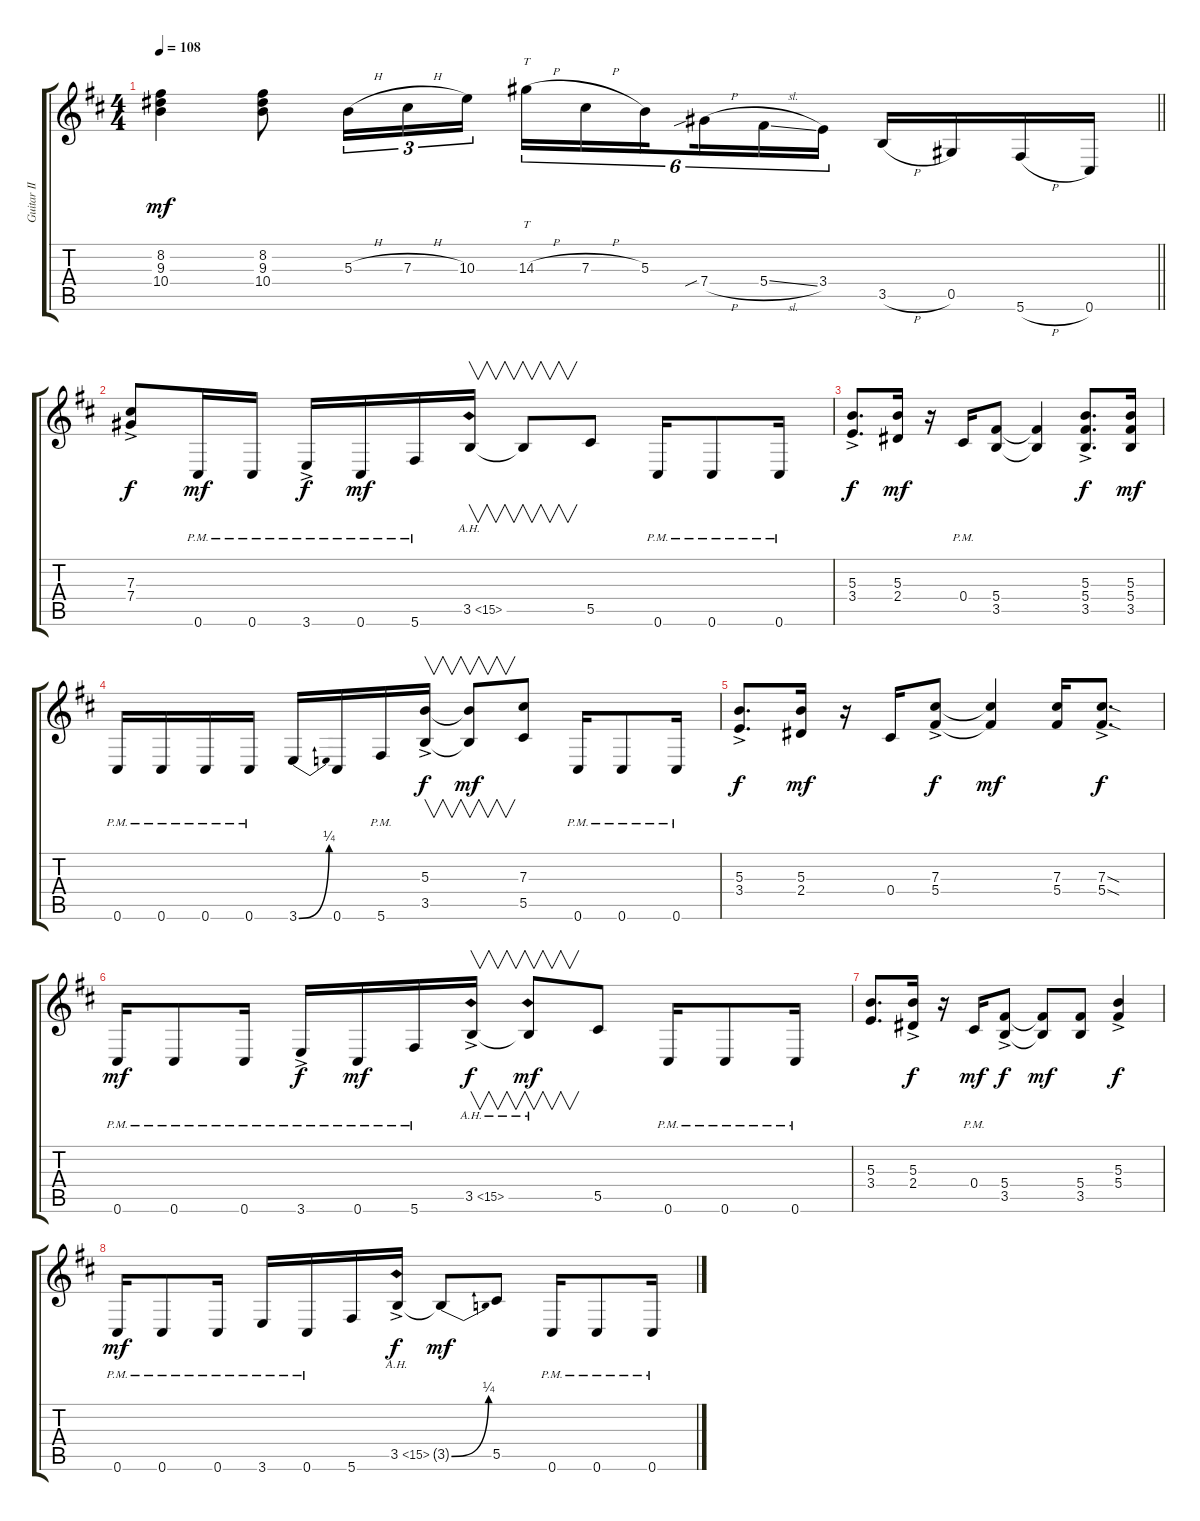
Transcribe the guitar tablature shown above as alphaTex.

\track ("Guitar II" "Guitar II") {instrument distortionguitar}
\staff {score tabs}
\tuning (Eb4 Bb3 Gb3 Db3 Ab2 Db2) {hide}
\ts (4 4)
\tempo 108
\clef g2
\barLineRight lightlight
\ks d
(8.2{t} 9.3{t} 10.4{t}).4{dy mf} (8.2 9.3 10.4).8 5.3{h}.16{tu (3 2)} 7.3{h}.16{tu (3 2)} 10.3.16{tu (3 2)} 14.3{h}.16{tt tu (6 4)} 7.3{h}.16{tu (6 4)} 5.3.16{tu (6 4) beam splitsecondary} 7.4{sib h}.16{tu (6 4)} 5.4{sl}.16{tu (6 4)} 3.4.16{tu (6 4)} 3.5{h}.16 0.5.16 5.6{h}.16 0.6.16 |
(7.3{ac} 7.4{ac}).8{dy f} 0.6{pm}.16{dy mf} 0.6{pm}.16 3.6{ac pm}.16{dy f} 0.6{pm}.16{dy mf} 5.6{pm}.16 3.5{ah 12}.16{v} 3.5{t}.8{v} 5.5.8 0.6{pm}.16 0.6{pm}.8 0.6{pm}.16 |
(5.3{ac} 3.4{ac}).8{d dy f} (5.3 2.4).16{dy mf} r.16 0.4{pm}.16 (5.4 3.5).8 (5.4{t} 3.5{t}).4 (5.3{ac} 5.4{ac} 3.5{ac}).8{d dy f} (5.3 5.4 3.5).16{dy mf} |
0.6{pm}.16 0.6{pm}.16 0.6{pm}.16 0.6{pm}.16 3.6{be (bend 0 0 60 1)}.16 0.6.16 5.6{pm}.16 (5.3{ac} 3.5{ac}).16{v dy f} (5.3{t} 3.5{t}).8{v dy mf} (7.3 5.5).8 0.6{pm}.16 0.6{pm}.8 0.6{pm}.16 |
(5.3{ac} 3.4{ac}).8{d dy f} (5.3 2.4).16{dy mf} r.16 0.4.16 (7.3{ac} 5.4{ac}).8{dy f} (7.3{t} 5.4{t}).4{dy mf} (7.3 5.4).16 (7.3{sod ac} 5.4{sod ac}).8{d dy f} |
0.6{pm}.16{dy mf} 0.6{pm}.8 0.6{pm}.16 3.6{ac pm}.16{dy f} 0.6{pm}.16{dy mf} 5.6{pm}.16 3.5{ah 12 ac}.16{v dy f} 3.5{ah 12 t}.8{v dy mf} 5.5.8 0.6{pm}.16 0.6{pm}.8 0.6{pm}.16 |
(5.3 3.4).8{d} (5.3{ac} 2.4{ac}).16{dy f} r.16 0.4{pm}.16{dy mf} (5.4{ac} 3.5{ac}).8{dy f} (5.4{t} 3.5{t}).8{dy mf} (5.4 3.5).8 (5.3{ac} 5.4{ac}).4{dy f} |
0.6{pm}.16{dy mf} 0.6{pm}.8 0.6{pm}.16 3.6{pm}.16 0.6{pm}.16 5.6.16 3.5{ah 12 ac}.16{dy f} 3.5{be (bend 0 0 60 1) t}.8{dy mf} 5.5.8 0.6{pm}.16 0.6{pm}.8 0.6{pm}.16
